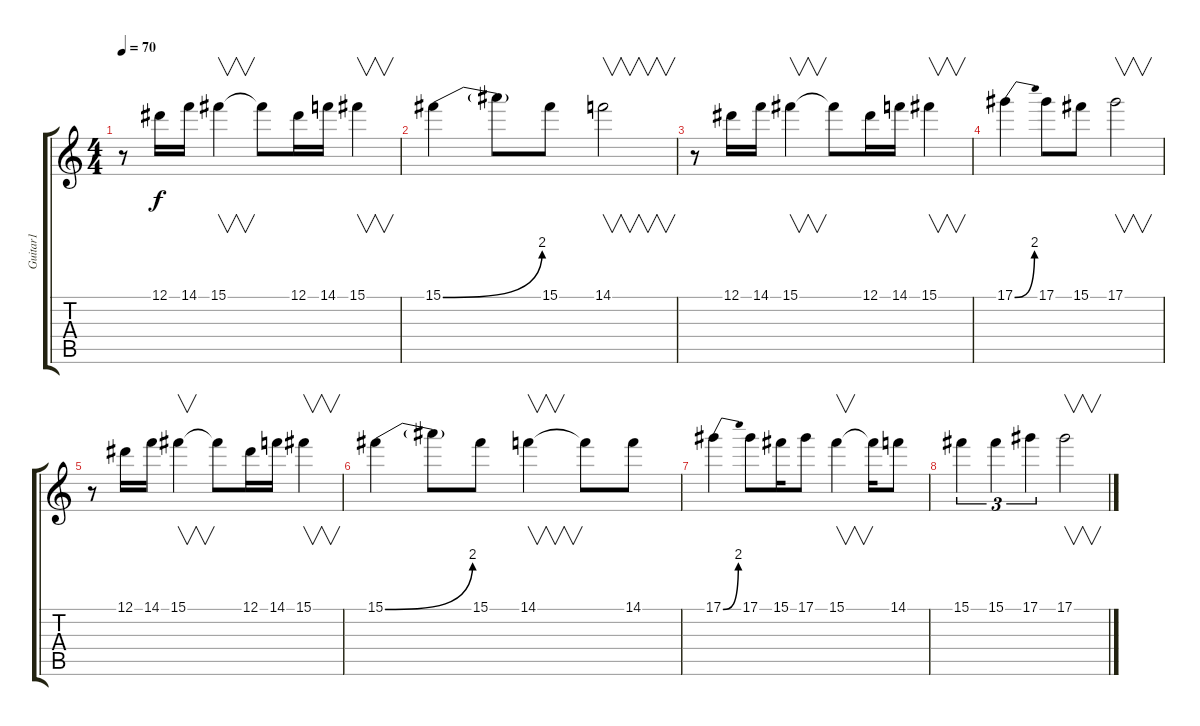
\track ("Guitar1" "Guitar1") {instrument acousticguitarnylon}
\staff {score tabs}
\tuning (Eb4 Bb3 Gb3 Db3 Ab2 Eb2) {hide}
\ts (4 4)
\tempo 70
\clef g2
\ks c
r.8{dy f volume 10 instrument distortionguitar} 12.1.16 14.1.16 15.1.4{v} 15.1{t}.8 12.1.16 14.1.16 15.1.4{v} |
15.1{be (bend 0 0 60 8)}.4 15.1{t}.8 15.1.8 14.1.2{v} |
r.8 12.1.16 14.1.16 15.1.4{v} 15.1{t}.8 12.1.16 14.1.16 15.1.4{v} |
17.1{be (bend 0 0 60 8)}.4 17.1.8 15.1.8 17.1.2{v} |
r.8 12.1.16 14.1.16 15.1.4{v} 15.1{t}.8 12.1.16 14.1.16 15.1.4{v} |
15.1{be (bend 0 0 60 8)}.4 15.1{t}.8 15.1.8 14.1.4{v} 14.1{t}.8 14.1.8 |
17.1{be (bend 0 0 60 8)}.4 17.1.8 15.1.16 17.1.8 15.1.4{v} 15.1{t}.16 14.1.8 |
15.1.4{tu (3 2)} 15.1.4{tu (3 2)} 17.1.4{tu (3 2)} 17.1.2{v}
